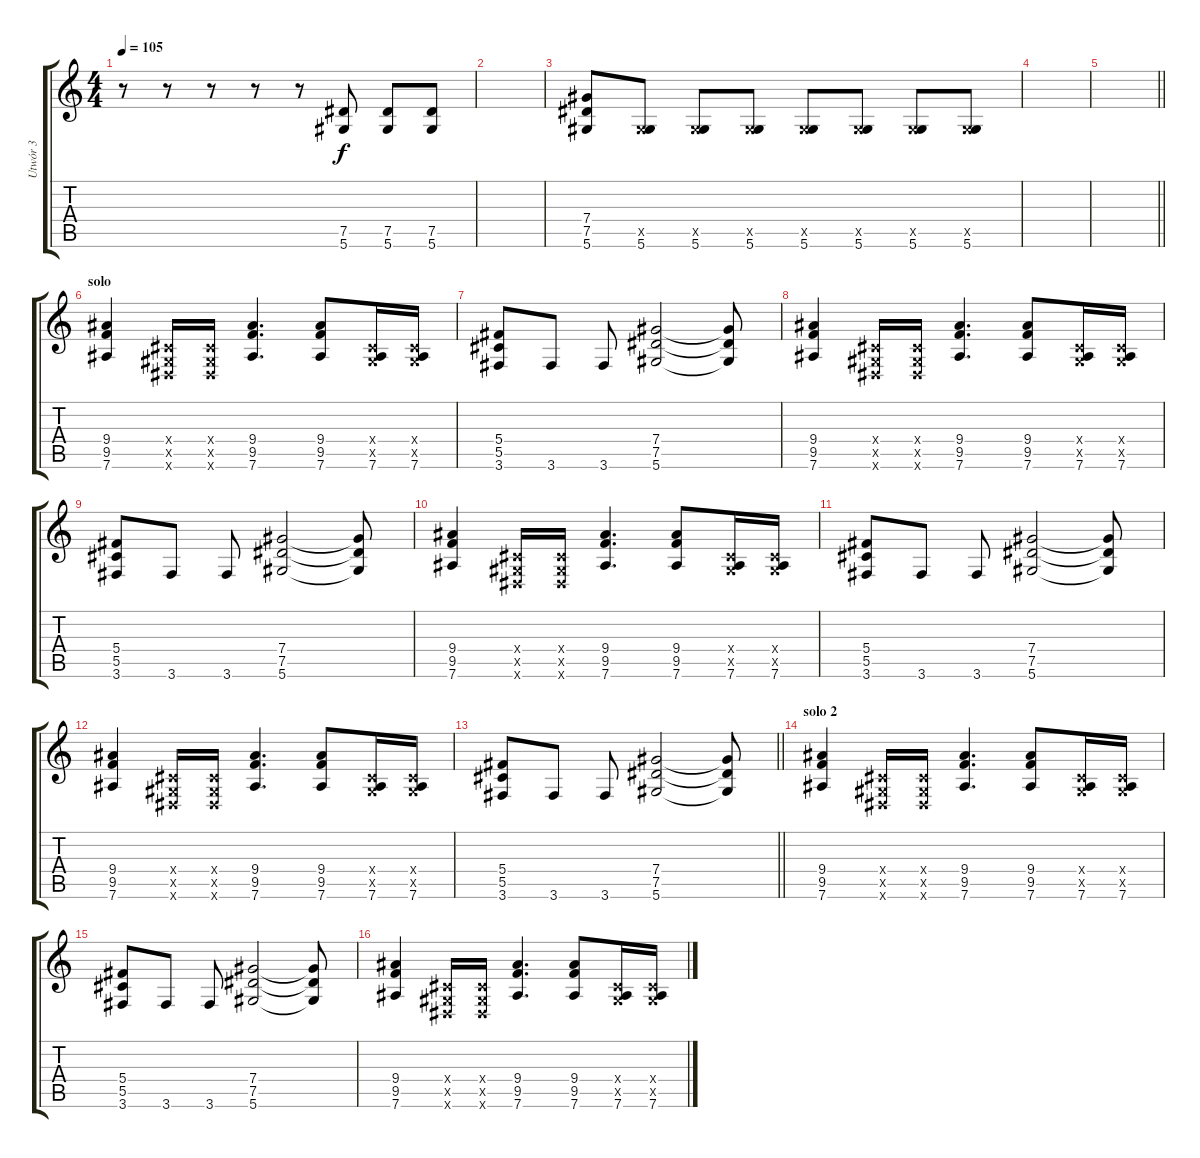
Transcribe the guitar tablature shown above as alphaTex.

\track ("Utwór 3" "Utwór 3") {instrument distortionguitar}
\staff {score tabs}
\tuning (Eb4 Bb3 Gb3 Db3 Ab2 Eb2) {hide}
\ts (4 4)
\tempo 105
\clef g2
\ks c
r.8{dy f} r.8 r.8 r.8 r.8 (7.5 5.6).8 (7.5 5.6).8 (7.5 5.6).8 |
|
(7.4 7.5 5.6).8 (0.5{x} 5.6).8 (0.5{x} 5.6).8 (0.5{x} 5.6).8 (0.5{x} 5.6).8 (0.5{x} 5.6).8 (0.5{x} 5.6).8 (0.5{x} 5.6).8 |
|
\barLineRight lightlight
|
\section ("" "solo")
(9.4 9.5 7.6).4 (0.4{x} 0.5{x} 0.6{x}).16 (0.4{x} 0.5{x} 0.6{x}).16 (9.4 9.5 7.6).4{d} (9.4 9.5 7.6).8 (0.4{x} 0.5{x} 7.6).16 (0.4{x} 0.5{x} 7.6).16 |
(5.4 5.5 3.6).8 3.6.8 3.6.8 (7.4 7.5 5.6).2 (7.4{t} 7.5{t} 5.6{t}).8 |
(9.4 9.5 7.6).4 (0.4{x} 0.5{x} 0.6{x}).16 (0.4{x} 0.5{x} 0.6{x}).16 (9.4 9.5 7.6).4{d} (9.4 9.5 7.6).8 (0.4{x} 0.5{x} 7.6).16 (0.4{x} 0.5{x} 7.6).16 |
(5.4 5.5 3.6).8 3.6.8 3.6.8 (7.4 7.5 5.6).2 (7.4{t} 7.5{t} 5.6{t}).8 |
(9.4 9.5 7.6).4 (0.4{x} 0.5{x} 0.6{x}).16 (0.4{x} 0.5{x} 0.6{x}).16 (9.4 9.5 7.6).4{d} (9.4 9.5 7.6).8 (0.4{x} 0.5{x} 7.6).16 (0.4{x} 0.5{x} 7.6).16 |
(5.4 5.5 3.6).8 3.6.8 3.6.8 (7.4 7.5 5.6).2 (7.4{t} 7.5{t} 5.6{t}).8 |
(9.4 9.5 7.6).4 (0.4{x} 0.5{x} 0.6{x}).16 (0.4{x} 0.5{x} 0.6{x}).16 (9.4 9.5 7.6).4{d} (9.4 9.5 7.6).8 (0.4{x} 0.5{x} 7.6).16 (0.4{x} 0.5{x} 7.6).16 |
\barLineRight lightlight
(5.4 5.5 3.6).8 3.6.8 3.6.8 (7.4 7.5 5.6).2 (7.4{t} 7.5{t} 5.6{t}).8 |
\section ("" "solo 2")
(9.4 9.5 7.6).4 (0.4{x} 0.5{x} 0.6{x}).16 (0.4{x} 0.5{x} 0.6{x}).16 (9.4 9.5 7.6).4{d} (9.4 9.5 7.6).8 (0.4{x} 0.5{x} 7.6).16 (0.4{x} 0.5{x} 7.6).16 |
(5.4 5.5 3.6).8 3.6.8 3.6.8 (7.4 7.5 5.6).2 (7.4{t} 7.5{t} 5.6{t}).8 |
(9.4 9.5 7.6).4 (0.4{x} 0.5{x} 0.6{x}).16 (0.4{x} 0.5{x} 0.6{x}).16 (9.4 9.5 7.6).4{d} (9.4 9.5 7.6).8 (0.4{x} 0.5{x} 7.6).16 (0.4{x} 0.5{x} 7.6).16
